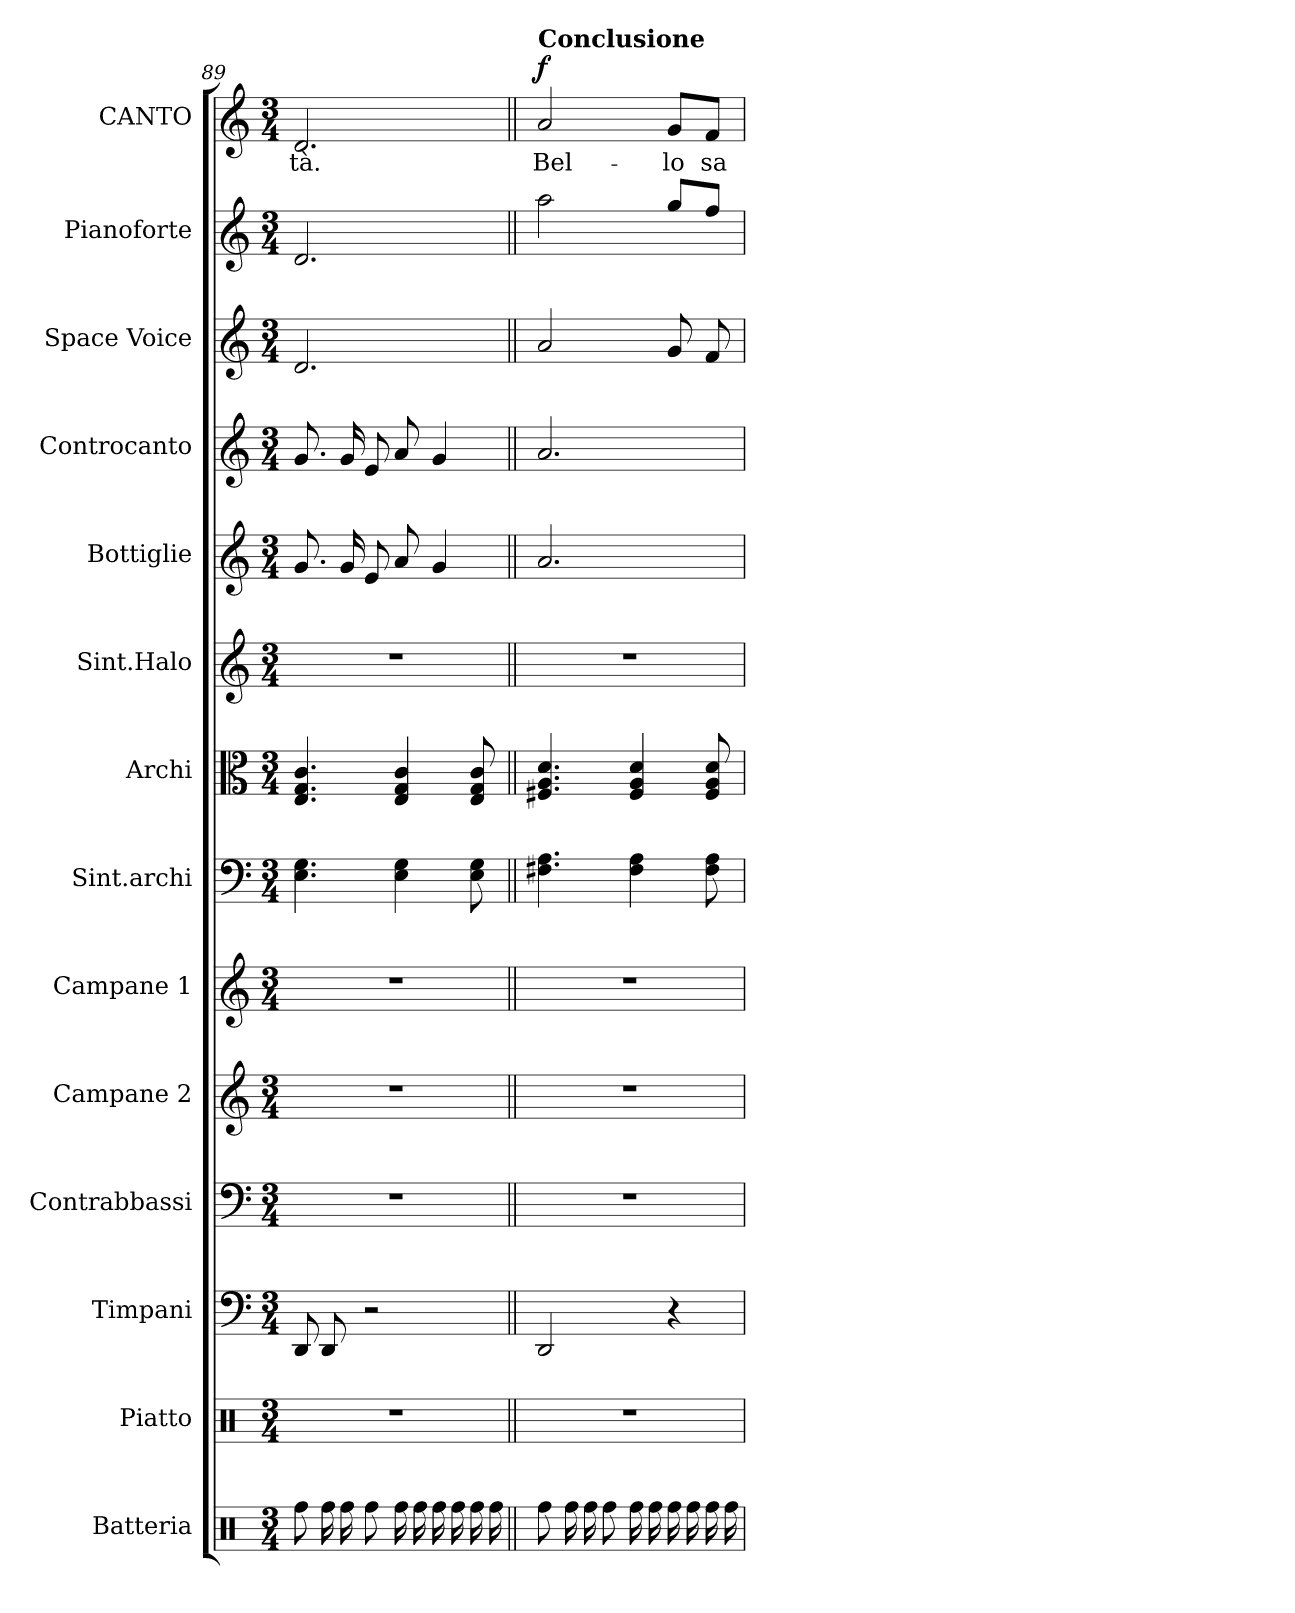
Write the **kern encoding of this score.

**kern	**kern	**kern	**kern	**kern	**kern	**kern	**kern	**kern	**kern	**kern	**kern	**kern	**kern	**text	**dynam
*part14	*part13	*part12	*part11	*part10	*part9	*part8	*part7	*part6	*part5	*part4	*part3	*part2	*part1	*part1	*part1
*staff14	*staff13	*staff12	*staff11	*staff10	*staff9	*staff8	*staff7	*staff6	*staff5	*staff4	*staff3	*staff2	*staff1	*staff1	*staff1
*I"Batteria	*I"Piatto	*I"Timpani	*I"Contrabbassi	*I"Campane 2	*I"Campane 1	*I"Sint.archi	*I"Archi	*I"Sint.Halo	*I"Bottiglie	*I"Controcanto	*I"Space Voice	*I"Pianoforte	*I"CANTO	*	*
*I'Batt	*I'Pt	*I'Timp	*I'Cb	*I'Camp	*I'Camp	*I'S.ar	*I'Ar	*I'Halo	*I'Bt	*I'c.cnt	*	*I'Pf	*	*	*
*clefX	*clefX	*clefF4	*clefF4	*clefG2	*clefG2	*clefF4	*clefC3	*clefG2	*clefG2	*clefG2	*clefG2	*clefG2	*clefG2	*	*
*	*	*	*ITrd7c12	*	*	*	*	*	*	*	*	*	*	*	*
*k[]	*k[]	*k[]	*k[]	*k[]	*k[]	*k[]	*k[]	*k[]	*k[]	*k[]	*k[]	*k[]	*k[]	*	*
*M3/4	*M3/4	*M3/4	*M3/4	*M3/4	*M3/4	*M3/4	*M3/4	*M3/4	*M3/4	*M3/4	*M3/4	*M3/4	*M3/4	*	*
=89	=89	=89	=89	=89	=89	=89	=89	=89	=89	=89	=89	=89	=89	=89	=89
!	!	!	!	!	!	!	!	!	!	!	!	!	!	!LO:LY:b	!
8Rff\	2.r	8DD/	2.r	2.r	2.r	4.E\ 4.G\	4.E/ 4.G/ 4.c/	2.r	8.g/	8.g/	2.d/	2.d/	2.d/	tà.	.
16Rff\	.	8DD/	.	.	.	.	.	.	.	.	.	.	.	.	.
16Rff\	.	.	.	.	.	.	.	.	16g/	16g/	.	.	.	.	.
8Rff\	.	2r	.	.	.	.	.	.	8e/	8e/	.	.	.	.	.
16Rff\	.	.	.	.	.	4E\ 4G\	4E/ 4G/ 4c/	.	8a/	8a/	.	.	.	.	.
16Rff\	.	.	.	.	.	.	.	.	.	.	.	.	.	.	.
16Rff\	.	.	.	.	.	.	.	.	4g/	4g/	.	.	.	.	.
16Rff\	.	.	.	.	.	.	.	.	.	.	.	.	.	.	.
16Rff\	.	.	.	.	.	8E\ 8G\	8E/ 8G/ 8c/	.	.	.	.	.	.	.	.
16Rff\	.	.	.	.	.	.	.	.	.	.	.	.	.	.	.
!!LO:LB:g=z
=90||	=90||	=90||	=90||	=90||	=90||	=90||	=90||	=90||	=90||	=90||	=90||	=90||	=90||	=90||	=90||
!	!	!	!	!	!	!	!	!	!	!	!	!	!LO:TX:a:B:t=Conclusione	!	!
!	!	!	!	!	!	!	!	!	!	!	!	!	!	!LO:LY:b	!LO:DY:b
8Rff\	2.r	2DD/	2.r	2.r	2.r	4.F#X\ 4.A\	4.F#X/ 4.A/ 4.d/	2.r	2.a/	2.a/	2a/	2aa\	2a/	Bel-	f
16Rff\	.	.	.	.	.	.	.	.	.	.	.	.	.	.	.
16Rff\	.	.	.	.	.	.	.	.	.	.	.	.	.	.	.
8Rff\	.	.	.	.	.	.	.	.	.	.	.	.	.	.	.
16Rff\	.	.	.	.	.	4F#\ 4A\	4F#/ 4A/ 4d/	.	.	.	.	.	.	.	.
16Rff\	.	.	.	.	.	.	.	.	.	.	.	.	.	.	.
!	!	!	!	!	!	!	!	!	!	!	!	!	!	!LO:LY:b	!
16Rff\	.	4r	.	.	.	.	.	.	.	.	8g/	8gg/L	8g/L	-lo	.
16Rff\	.	.	.	.	.	.	.	.	.	.	.	.	.	.	.
!	!	!	!	!	!	!	!	!	!	!	!	!	!	!LO:LY:b	!
16Rff\	.	.	.	.	.	8F#\ 8A\	8F#/ 8A/ 8d/	.	.	.	8f/	8ff\J	8f/J	sa-	.
16Rff\	.	.	.	.	.	.	.	.	.	.	.	.	.	.	.
=	=	=	=	=	=	=	=	=	=	=	=	=	=	=	=
*-	*-	*-	*-	*-	*-	*-	*-	*-	*-	*-	*-	*-	*-	*-	*-
